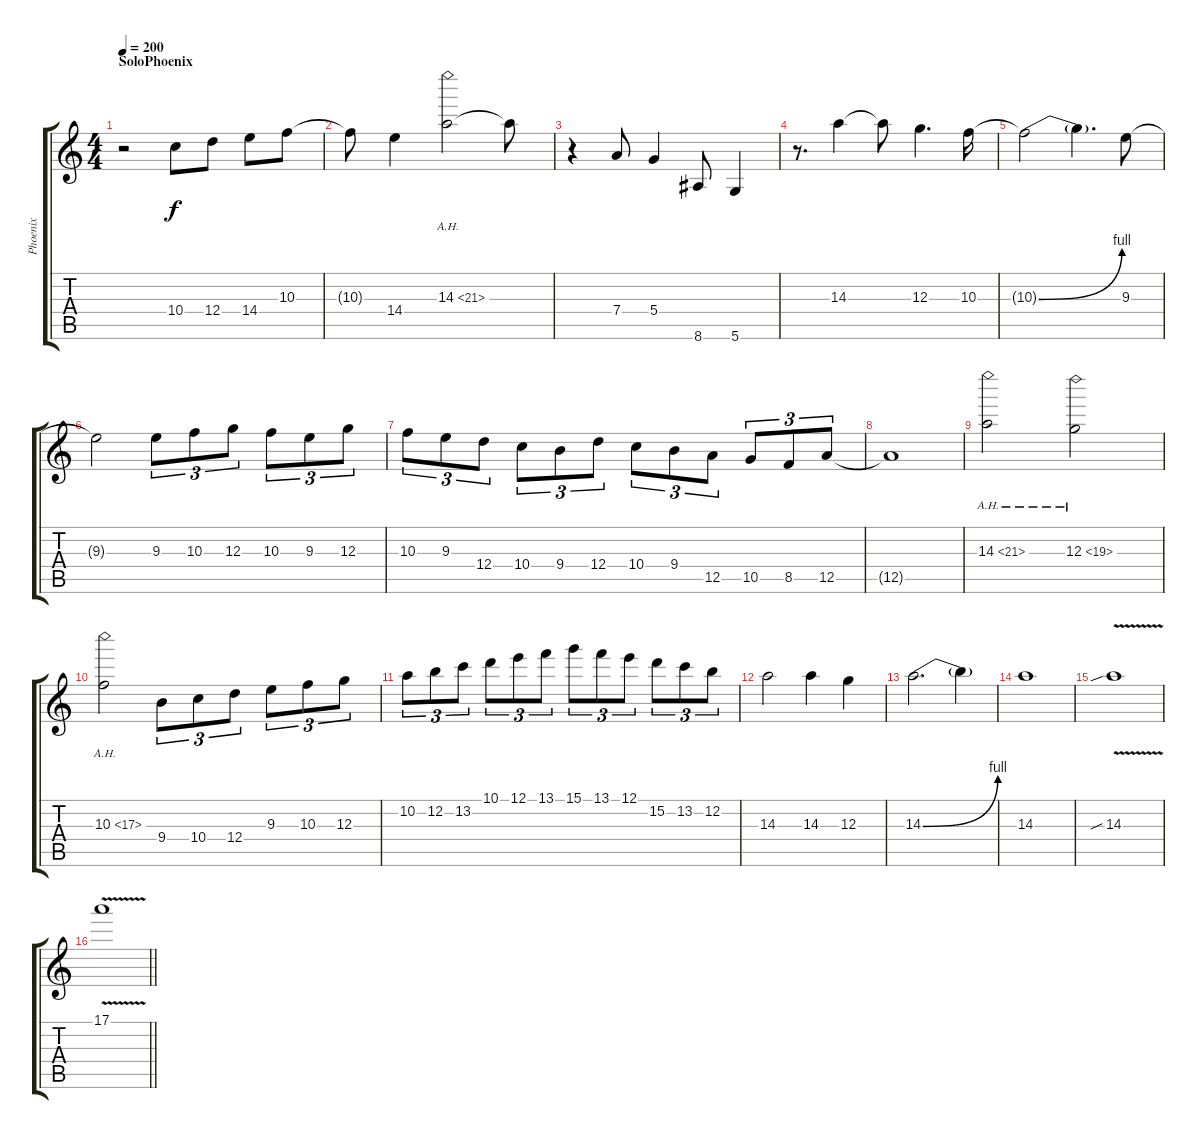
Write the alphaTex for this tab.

\track ("Phoenix" "Phoenix") {instrument distortionguitar}
\staff {score tabs}
\tuning (E4 B3 G3 D3 A2 D2) {hide}
\ts (4 4)
\section ("" "SoloPhoenix")
\tempo 200
\clef g2
\ks c
r.2{dy f} 10.4.8 12.4.8 14.4.8 10.3.8 |
10.3{t}.8 14.4.4 14.3{ah 7}.2 14.3{t}.8 |
r.4 7.4.8 5.4.4 8.6.8 5.6.4 |
r.8{d} 14.3.4 14.3{t}.8 12.3.4{d} 10.3.16 |
10.3{be (bend 0 0 60 4) t}.2 10.3{t}.4{d} 9.3.8 |
9.3{t}.2 9.3.8{tu (3 2)} 10.3.8{tu (3 2)} 12.3.8{tu (3 2)} 10.3.8{tu (3 2)} 9.3.8{tu (3 2)} 12.3.8{tu (3 2)} |
10.3.8{tu (3 2)} 9.3.8{tu (3 2)} 12.4.8{tu (3 2)} 10.4.8{tu (3 2)} 9.4.8{tu (3 2)} 12.4.8{tu (3 2)} 10.4.8{tu (3 2)} 9.4.8{tu (3 2)} 12.5.8{tu (3 2)} 10.5.8{tu (3 2)} 8.5.8{tu (3 2)} 12.5.8{tu (3 2)} |
12.5{t}.1 |
14.3{ah 7}.2 12.3{ah 7}.2 |
10.3{ah 7}.2 9.4.8{tu (3 2)} 10.4.8{tu (3 2)} 12.4.8{tu (3 2)} 9.3.8{tu (3 2)} 10.3.8{tu (3 2)} 12.3.8{tu (3 2)} |
10.2.8{tu (3 2)} 12.2.8{tu (3 2)} 13.2.8{tu (3 2)} 10.1.8{tu (3 2)} 12.1.8{tu (3 2)} 13.1.8{tu (3 2)} 15.1.8{tu (3 2)} 13.1.8{tu (3 2)} 12.1.8{tu (3 2)} 15.2.8{tu (3 2)} 13.2.8{tu (3 2)} 12.2.8{tu (3 2)} |
14.3.2 14.3.4 12.3.4 |
14.3{be (bend 0 0 60 4)}.2{d} 14.3{t}.4 |
14.3.1 |
14.3{v sib}.1 |
\barLineRight lightlight
17.1{v}.1
